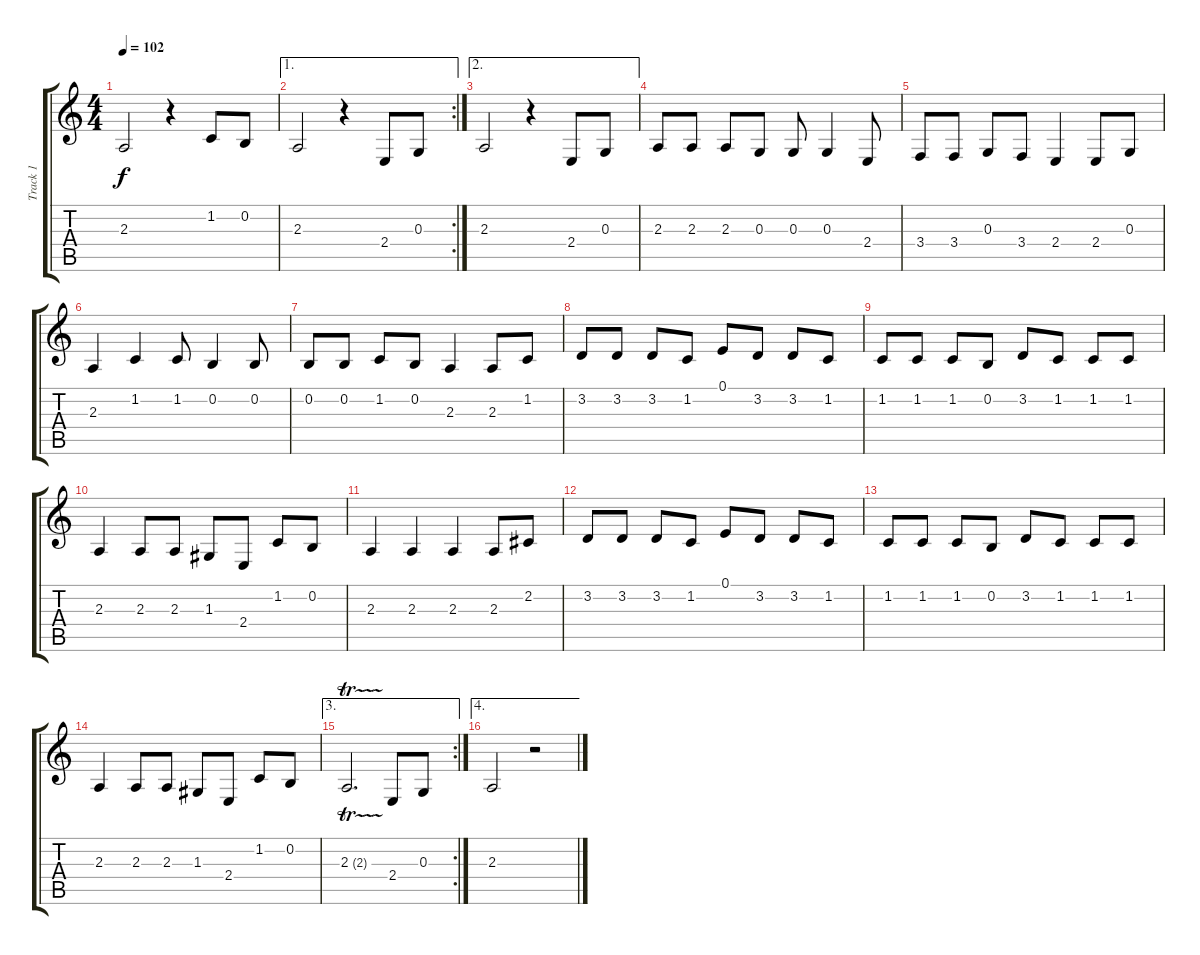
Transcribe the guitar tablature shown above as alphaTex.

\track ("Track 1" "Track 1") {instrument acousticgrandpiano}
\staff {score tabs}
\tuning (E4 B3 G3 D3 A2 E2) {hide}
\ts (4 4)
\tempo 102
\clef g2
\ks c
2.3.2{dy f} r.4 1.2.8 0.2.8 |
\ae 1
\rc 2
2.3.2 r.4 2.4.8 0.3.8 |
\ae 2
2.3.2 r.4 2.4.8 0.3.8 |
2.3.8 2.3.8 2.3.8 0.3.8 0.3.8 0.3.4 2.4.8 |
3.4.8 3.4.8 0.3.8 3.4.8 2.4.4 2.4.8 0.3.8 |
2.3.4 1.2.4 1.2.8 0.2.4 0.2.8 |
0.2.8 0.2.8 1.2.8 0.2.8 2.3.4 2.3.8 1.2.8 |
3.2.8 3.2.8 3.2.8 1.2.8 0.1.8 3.2.8 3.2.8 1.2.8 |
1.2.8 1.2.8 1.2.8 0.2.8 3.2.8 1.2.8 1.2.8 1.2.8 |
2.3.4 2.3.8 2.3.8 1.3.8 2.4.8 1.2.8 0.2.8 |
2.3.4 2.3.4 2.3.4 2.3.8 2.2.8 |
3.2.8 3.2.8 3.2.8 1.2.8 0.1.8 3.2.8 3.2.8 1.2.8 |
1.2.8 1.2.8 1.2.8 0.2.8 3.2.8 1.2.8 1.2.8 1.2.8 |
2.3.4 2.3.8 2.3.8 1.3.8 2.4.8 1.2.8 0.2.8 |
\ae 3
\rc 2
2.3{tr (2 64)}.2{d} 2.4.8 0.3.8 |
\ae 4
2.3.2 r.2
